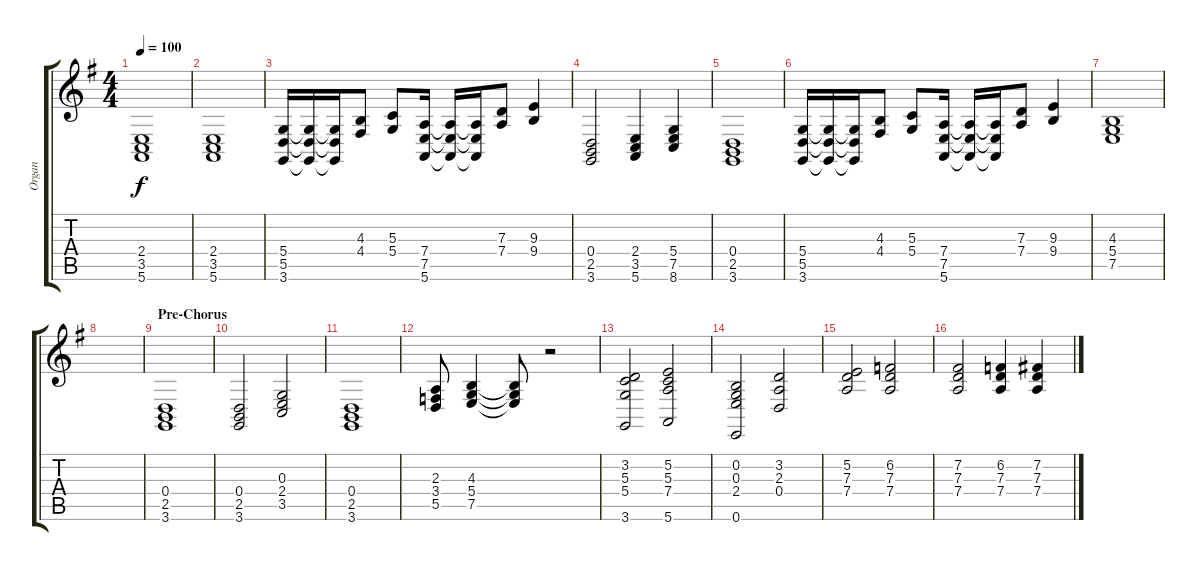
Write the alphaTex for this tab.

\track ("Organ" "Organ") {instrument drawbarorgan}
\staff {score tabs}
\tuning (E4 B3 G3 D3 A2 E2) {hide}
\ts (4 4)
\tempo 100
\clef g2
\ks eminor
(2.4 3.5 5.6).1{dy f} |
(2.4 3.5 5.6).1 |
(5.4 5.5 3.6).16 (5.4{t} 5.5{t} 3.6{t}).16 (5.4{t} 5.5{t} 3.6{t}).16 (4.3 4.4).8 (5.3 5.4).8 (7.4 7.5 5.6).16 (7.4{t} 7.5{t} 5.6{t}).16 (7.4{t} 7.5{t} 5.6{t}).16 (7.3 7.4).8 (9.3 9.4).4 |
(0.4 2.5 3.6).2 (2.4 3.5 5.6).4 (5.4 7.5 8.6).4 |
(0.4 2.5 3.6).1 |
(5.4 5.5 3.6).16 (5.4{t} 5.5{t} 3.6{t}).16 (5.4{t} 5.5{t} 3.6{t}).16 (4.3 4.4).8 (5.3 5.4).8 (7.4 7.5 5.6).16 (7.4{t} 7.5{t} 5.6{t}).16 (7.4{t} 7.5{t} 5.6{t}).16 (7.3 7.4).8 (9.3 9.4).4 |
(4.3 5.4 7.5).1 |
|
\section ("" "Pre-Chorus")
(0.4 2.5 3.6).1 |
(0.4 2.5 3.6).2 (0.3 2.4 3.5).2 |
(0.4 2.5 3.6).1 |
(2.3 3.4 5.5).8 (4.3 5.4 7.5).4 (4.3{t} 5.4{t} 7.5{t}).8 r.2 |
(3.2 5.3 5.4 3.6).2 (5.2 5.3 7.4 5.6).2 |
(0.2 0.3 2.4 0.6).2 (3.2 2.3 0.4).2 |
(5.2 7.3 7.4).2 (6.2 7.3 7.4).2 |
(7.2 7.3 7.4).2 (6.2 7.3 7.4).4 (7.2 7.3 7.4).4
